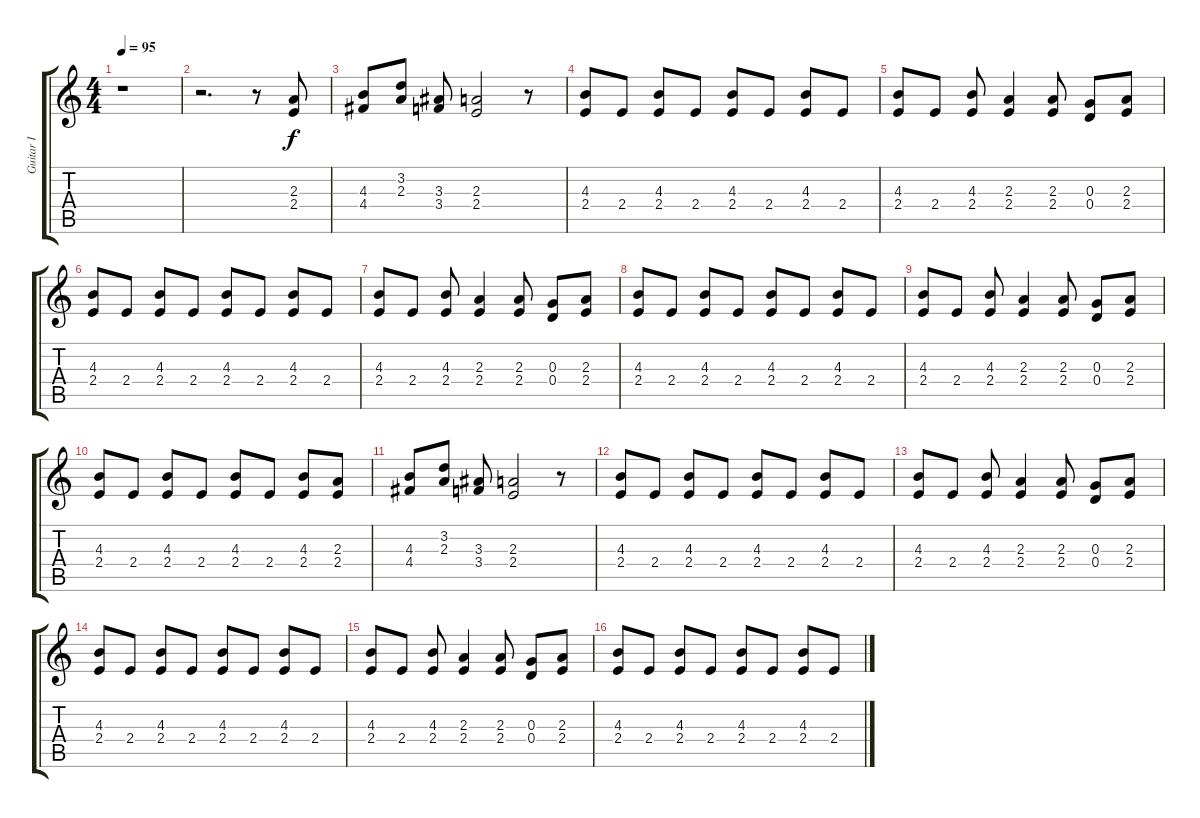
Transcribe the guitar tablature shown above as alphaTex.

\track ("Guitar I" "Guitar I") {instrument overdrivenguitar}
\staff {score tabs}
\tuning (E4 B3 G3 D3 A2 E2) {hide}
\ts (4 4)
\tempo 95
\clef g2
\ks c
r.1{dy f} |
r.2{d} r.8 (2.3 2.4).8 |
(4.3 4.4).8 (3.2 2.3).8 (3.3 3.4).8 (2.3 2.4).2 r.8 |
(4.3 2.4).8 2.4.8 (4.3 2.4).8 2.4.8 (4.3 2.4).8 2.4.8 (4.3 2.4).8 2.4.8 |
(4.3 2.4).8 2.4.8 (4.3 2.4).8 (2.3 2.4).4 (2.3 2.4).8 (0.3 0.4).8 (2.3 2.4).8 |
(4.3 2.4).8 2.4.8 (4.3 2.4).8 2.4.8 (4.3 2.4).8 2.4.8 (4.3 2.4).8 2.4.8 |
(4.3 2.4).8 2.4.8 (4.3 2.4).8 (2.3 2.4).4 (2.3 2.4).8 (0.3 0.4).8 (2.3 2.4).8 |
(4.3 2.4).8 2.4.8 (4.3 2.4).8 2.4.8 (4.3 2.4).8 2.4.8 (4.3 2.4).8 2.4.8 |
(4.3 2.4).8 2.4.8 (4.3 2.4).8 (2.3 2.4).4 (2.3 2.4).8 (0.3 0.4).8 (2.3 2.4).8 |
(4.3 2.4).8 2.4.8 (4.3 2.4).8 2.4.8 (4.3 2.4).8 2.4.8 (4.3 2.4).8 (2.3 2.4).8 |
(4.3 4.4).8 (3.2 2.3).8 (3.3 3.4).8 (2.3 2.4).2 r.8 |
(4.3 2.4).8 2.4.8 (4.3 2.4).8 2.4.8 (4.3 2.4).8 2.4.8 (4.3 2.4).8 2.4.8 |
(4.3 2.4).8 2.4.8 (4.3 2.4).8 (2.3 2.4).4 (2.3 2.4).8 (0.3 0.4).8 (2.3 2.4).8 |
(4.3 2.4).8 2.4.8 (4.3 2.4).8 2.4.8 (4.3 2.4).8 2.4.8 (4.3 2.4).8 2.4.8 |
(4.3 2.4).8 2.4.8 (4.3 2.4).8 (2.3 2.4).4 (2.3 2.4).8 (0.3 0.4).8 (2.3 2.4).8 |
(4.3 2.4).8 2.4.8 (4.3 2.4).8 2.4.8 (4.3 2.4).8 2.4.8 (4.3 2.4).8 2.4.8
